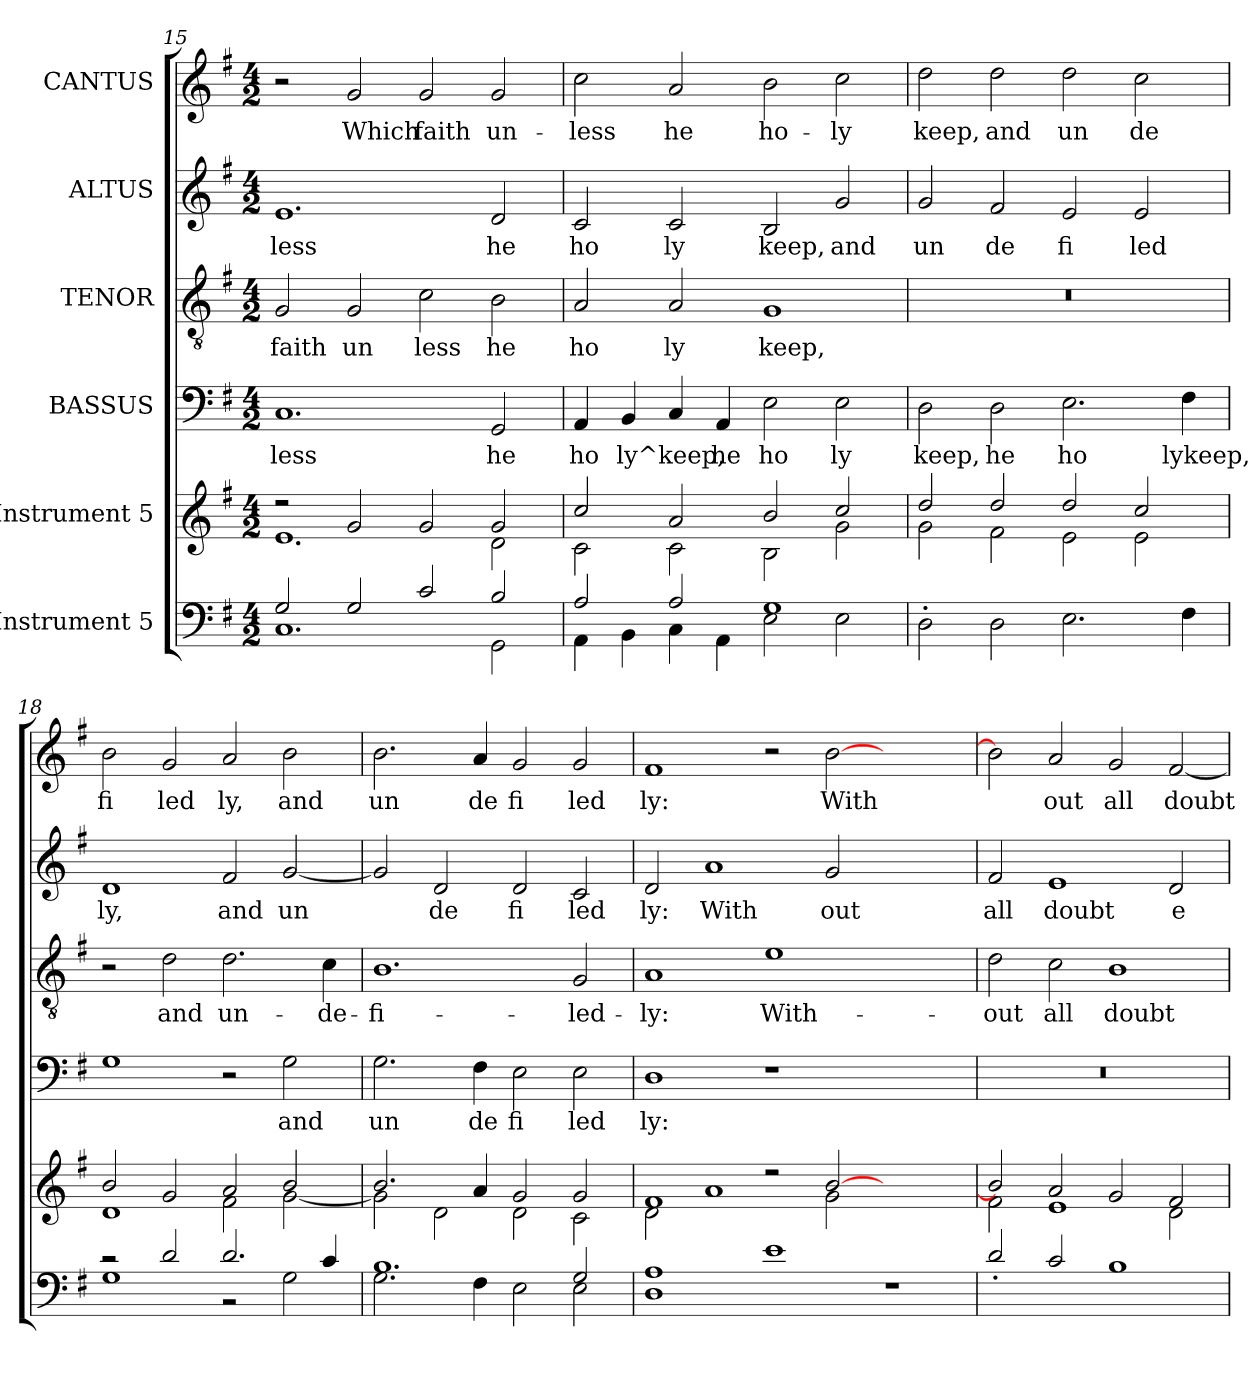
**kern	**kern	**kern	**text	**kern	**text	**kern	**text	**kern	**text
*part6	*part5	*part4	*part4	*part3	*part3	*part2	*part2	*part1	*part1
*staff6	*staff5	*staff4	*staff4	*staff3	*staff3	*staff2	*staff2	*staff1	*staff1
*I"Instrument 5	*I"Instrument 5	*I"BASSUS	*	*I"TENOR	*	*I"ALTUS	*	*I"CANTUS	*
*clefF4	*clefG2	*clefF4	*	*clefGv2	*	*clefG2	*	*clefG2	*
*ITrd-3c-5	*ITrd-3c-5	*	*	*	*	*	*	*	*
*k[]	*k[]	*k[f#]	*	*k[f#]	*	*k[f#]	*	*k[f#]	*
*C:	*C:	*G:	*	*G:	*	*G:	*	*G:	*
*M4/2	*M4/2	*M4/2	*	*M4/2	*	*M4/2	*	*M4/2	*
=15	=15	=15	=15	=15	=15	=15	=15	=15	=15
*^	*^	*	*	*	*	*	*	*	*
!	!	!	!	!	!LO:LY:b:cj	!	!LO:LY:b:cj	!	!LO:LY:b:cj	!	!
2c/	1.F	2r	1.a	1.C	less	2G/	faith	1.e	less	2r	.
!	!	!	!	!	!	!	!LO:LY:b:cj	!	!	!	!LO:LY:b:cj
2c/	.	2cc/	.	.	.	2G/	un	.	.	2g/	Which
!	!	!	!	!	!	!	!LO:LY:b:cj	!	!	!	!LO:LY:b:cj
2f/	.	2cc/	.	.	.	2c\	less	.	.	2g/	faith
!	!	!	!	!	!LO:LY:b:cj	!	!LO:LY:b:cj	!	!LO:LY:b:cj	!	!LO:LY:b:cj
2e/	2C\	2cc/	2g\	2GG/	he	2B\	he	2d/	he	2g/	un-
=16	=16	=16	=16	=16	=16	=16	=16	=16	=16	=16	=16
!	!	!	!	!	!LO:LY:b:cj	!	!LO:LY:b:cj	!	!LO:LY:b:cj	!	!LO:LY:b:cj
2d/	4D\	2ff/	2f\	4AA/	ho	2A/	ho	2c/	ho	2cc\	-less
!	!	!	!	!	!LO:LY:b:cj	!	!	!	!	!	!
.	4E\	.	.	4BB/	ly^keep,	.	.	.	.	.	.
!	!	!	!	!	!LO:LY:b:cj	!	!LO:LY:b:cj	!	!LO:LY:b:cj	!	!LO:LY:b:cj
2d/	4F\	2dd/	2f\	4C/	.	2A/	ly	2c/	ly	2a/	he
!	!	!	!	!	!LO:LY:b:cj	!	!	!	!	!	!
.	4D\	.	.	4AA/	he	.	.	.	.	.	.
!	!	!	!	!	!LO:LY:b:cj	!	!LO:LY:b:cj	!	!LO:LY:b:cj	!	!LO:LY:b:cj
1c	2A\	2ee/	2e\	2E\	ho	1G	keep,	2B/	keep,	2b\	ho-
!	!	!	!	!	!LO:LY:b:cj	!	!	!	!LO:LY:b:cj	!	!LO:LY:b:cj
.	2A\	2ff/	2cc\	2E\	ly	.	.	2g/	and	2cc\	-ly
!!LO:PB:g=z
=17	=17	=17	=17	=17	=17	=17	=17	=17	=17	=17	=17
!	!	!	!	!	!LO:LY:b:cj	!	!	!	!LO:LY:b:cj	!	!LO:LY:b:cj
*v	*v	*	*	*	*	*	*	*	*	*	*
2G'>\	2gg/	2cc\	2D\	keep,	0r	.	2g/	un	2dd\	keep,
!	!	!	!	!LO:LY:b:cj	!	!	!	!LO:LY:b:cj	!	!LO:LY:b:cj
2G\	2gg/	2b\	2D\	he	.	.	2f#/	de	2dd\	and
!	!	!	!	!LO:LY:b:cj	!	!	!	!LO:LY:b:cj	!	!LO:LY:b:cj
2.A\	2gg/	2a\	2.E\	ho	.	.	2e/	fi	2dd\	un
!	!	!	!	!	!	!	!	!LO:LY:b:cj	!	!LO:LY:b:cj
.	2ff/	2a\	.	.	.	.	2e/	led	2cc\	de
!	!	!	!	!LO:LY:b:cj	!	!	!	!	!	!
4B\	.	.	4F#\	lykeep,	.	.	.	.	.	.
=18	=18	=18	=18	=18	=18	=18	=18	=18	=18	=18
*^	*	*	*	*	*	*	*	*	*	*
!	!	!	!	!	!LO:LY:b:cj	!	!	!	!LO:LY:b:cj	!	!LO:LY:b:cj
2r	1c	2ee/	1g	1G	.	2r	.	1d	ly,	2b\	fi
!	!	!	!	!	!	!	!LO:LY:b:cj	!	!	!	!LO:LY:b:cj
2g/	.	2cc/	.	.	.	2d\	and	.	.	2g/	led
!	!	!	!	!	!	!	!LO:LY:b:cj	!	!LO:LY:b:cj	!	!LO:LY:b:cj
2.g/	2r	2dd/	2b\	2r	.	2.d\	un-	2f#/	and	2a/	ly,
!	!	!	!	!	!LO:LY:b:cj	!	!	!	!LO:LY:b:cj	!	!LO:LY:b:cj
.	2c\	2ee/	[<2cc\	2G\	and	.	.	[<2g/	un	2b\	and
!	!	!	!	!	!	!	!LO:LY:b:cj	!	!	!	!
4f/	.	.	.	.	.	4c\	-de-	.	.	.	.
=19	=19	=19	=19	=19	=19	=19	=19	=19	=19	=19	=19
!	!	!	!	!	!LO:LY:b:cj	!	!LO:LY:b:cj	!	!LO:LY:b:cj	!	!LO:LY:b:cj
1.e	2.c\	2.ee/	2cc\]	2.G\	un	1.B	-fi-	2g/]	.	2.b\	un
!	!	!	!	!	!	!	!	!	!LO:LY:b:cj	!	!
.	.	.	2g\	.	.	.	.	2d/	de	.	.
!	!	!	!	!	!LO:LY:b:cj	!	!	!	!	!	!LO:LY:b:cj
.	4B\	4dd/	.	4F#\	de	.	.	.	.	4a/	de
!	!	!	!	!	!LO:LY:b:cj	!	!	!	!LO:LY:b:cj	!	!LO:LY:b:cj
.	2A\	2cc/	2g\	2E\	fi	.	.	2d/	fi	2g/	fi
!	!	!	!	!	!LO:LY:b:cj	!	!LO:LY:b:cj	!	!LO:LY:b:cj	!	!LO:LY:b:cj
2c/	2A\	2cc/	2f\	2E\	led	2G/	-led-	2c/	led	2g/	led
=20	=20	=20	=20	=20	=20	=20	=20	=20	=20	=20	=20
!	!	!	!	!	!LO:LY:b:cj	!	!LO:LY:b:cj	!	!LO:LY:b:cj	!	!LO:LY:b:cj
*v	*v	*	*	*	*	*	*	*	*	*	*
1G 1d	1b	2g\	1D	ly:	1A	-ly:	2d/	ly:	1f#	ly:
!	!	!	!	!	!	!	!	!LO:LY:b:cj	!	!
.	.	1dd	.	.	.	.	1a	With	.	.
!	!	!	!	!	!	!LO:LY:b:cj	!	!	!	!
1a	2r	.	1r	.	1e	With-	.	.	2r	.
!	!	!	!	!	!	!	!	!LO:LY:b:cj	!	!LO:LY:b:cj
.	[>2ee/	2cc\	.	.	.	.	2g/	out	[>2b\	With
1r	1ryy	1ryy	1ryy	.	1ryy	.	1ryy	.	1ryy	.
=21	=21	=21	=21	=21	=21	=21	=21	=21	=21	=21
!	!	!	!	!	!	!LO:LY:b:cj	!	!LO:LY:b:cj	!	!LO:LY:b:cj
2g'</	2ee/]	2b\	0r	.	2d\	-out	2f#/	all	2b\]	.
!	!	!	!	!	!	!LO:LY:b:cj	!	!LO:LY:b:cj	!	!LO:LY:b:cj
2f/	2dd/	1a	.	.	2c\	all	1e	doubt	2a/	out
!	!	!	!	!	!	!LO:LY:b:cj	!	!	!	!LO:LY:b:cj
1e	2cc/	.	.	.	1B	doubt	.	.	2g/	all
!	!	!	!	!	!	!	!	!LO:LY:b:cj	!	!LO:LY:b:cj
.	2b/	2g\	.	.	.	.	2d/	e	[<2f#/	doubt
*	*v	*v	*	*	*	*	*	*	*	*
=	=	=	=	=	=	=	=	=	=
*-	*-	*-	*-	*-	*-	*-	*-	*-	*-
